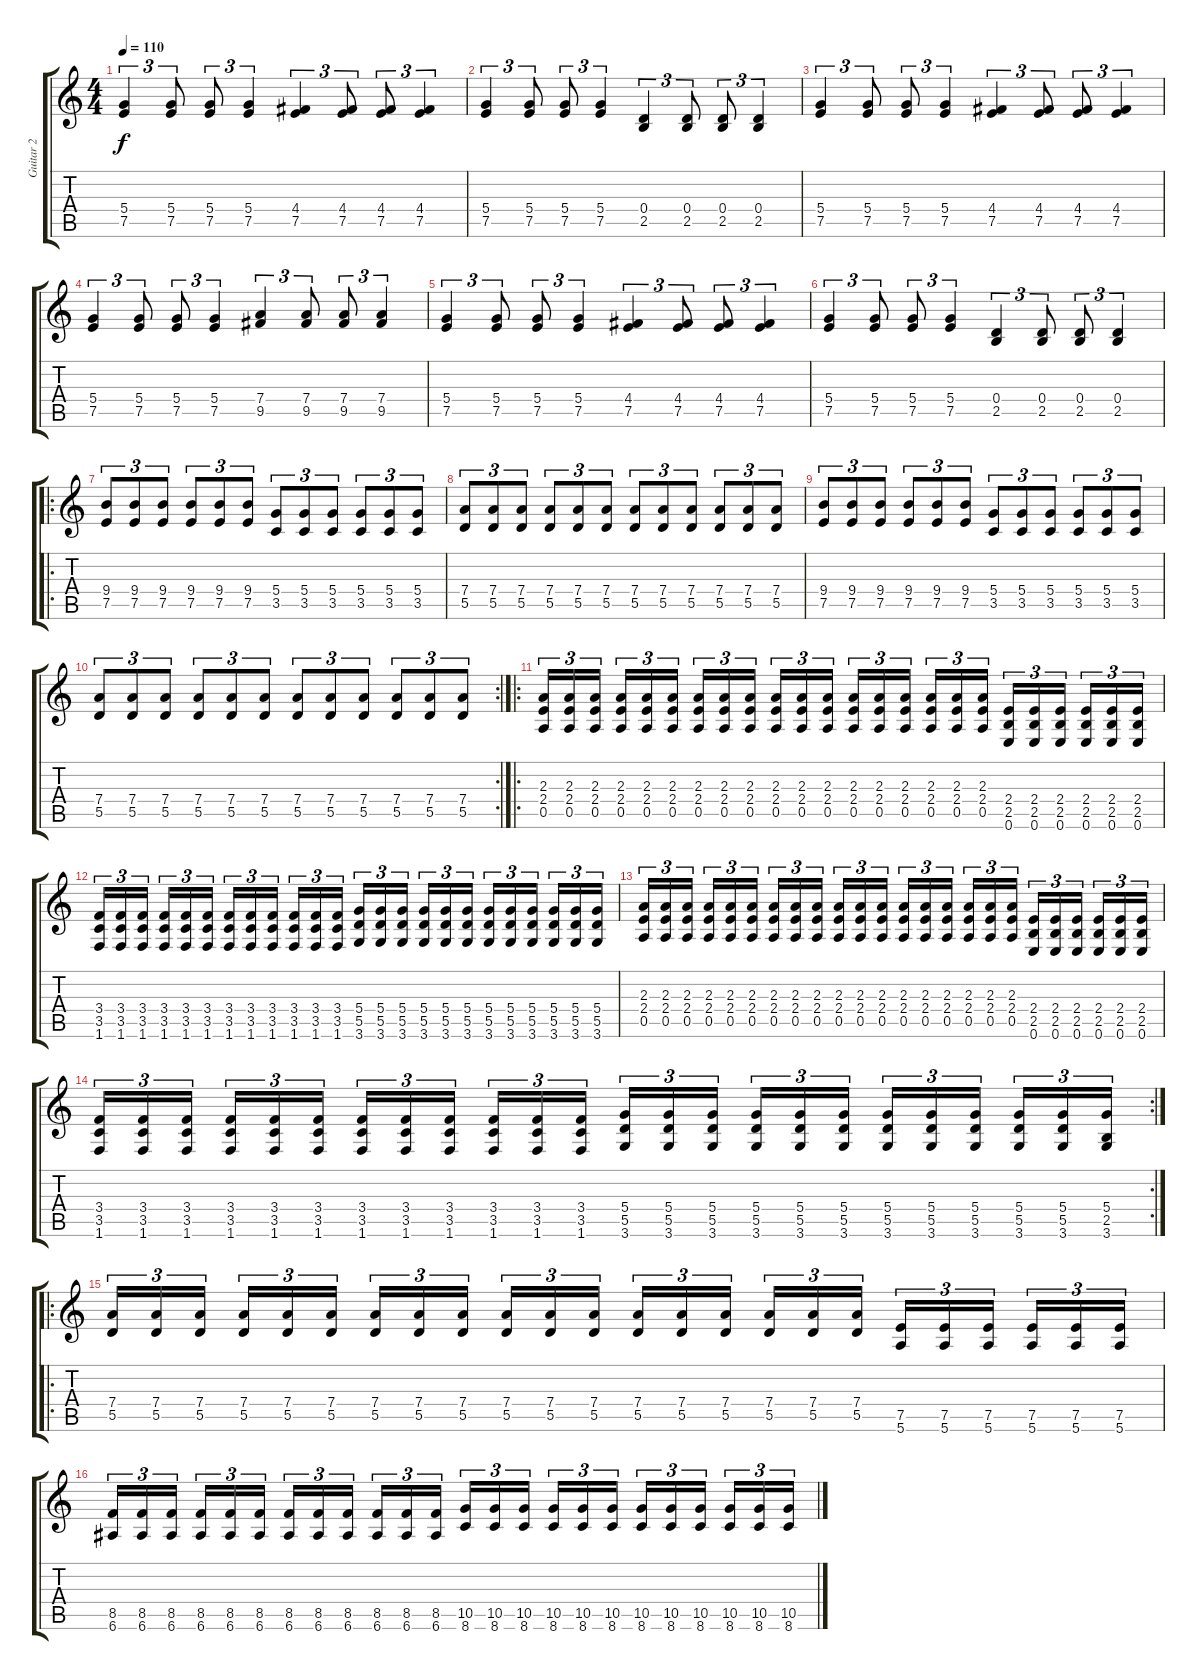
\track ("Guitar 2" "Guitar 2") {instrument distortionguitar}
\staff {score tabs}
\tuning (E4 B3 G3 D3 A2 E2) {hide}
\ts (4 4)
\tempo 110
\clef g2
\ks c
(5.4 7.5).4{tu (3 2) dy f} (5.4 7.5).8{tu (3 2)} (5.4 7.5).8{tu (3 2)} (5.4 7.5).4{tu (3 2)} (4.4 7.5).4{tu (3 2)} (4.4 7.5).8{tu (3 2)} (4.4 7.5).8{tu (3 2)} (4.4 7.5).4{tu (3 2)} |
(5.4 7.5).4{tu (3 2)} (5.4 7.5).8{tu (3 2)} (5.4 7.5).8{tu (3 2)} (5.4 7.5).4{tu (3 2)} (0.4 2.5).4{tu (3 2)} (0.4 2.5).8{tu (3 2)} (0.4 2.5).8{tu (3 2)} (0.4 2.5).4{tu (3 2)} |
(5.4 7.5).4{tu (3 2)} (5.4 7.5).8{tu (3 2)} (5.4 7.5).8{tu (3 2)} (5.4 7.5).4{tu (3 2)} (4.4 7.5).4{tu (3 2)} (4.4 7.5).8{tu (3 2)} (4.4 7.5).8{tu (3 2)} (4.4 7.5).4{tu (3 2)} |
(5.4 7.5).4{tu (3 2)} (5.4 7.5).8{tu (3 2)} (5.4 7.5).8{tu (3 2)} (5.4 7.5).4{tu (3 2)} (7.4 9.5).4{tu (3 2)} (7.4 9.5).8{tu (3 2)} (7.4 9.5).8{tu (3 2)} (7.4 9.5).4{tu (3 2)} |
(5.4 7.5).4{tu (3 2)} (5.4 7.5).8{tu (3 2)} (5.4 7.5).8{tu (3 2)} (5.4 7.5).4{tu (3 2)} (4.4 7.5).4{tu (3 2)} (4.4 7.5).8{tu (3 2)} (4.4 7.5).8{tu (3 2)} (4.4 7.5).4{tu (3 2)} |
(5.4 7.5).4{tu (3 2)} (5.4 7.5).8{tu (3 2)} (5.4 7.5).8{tu (3 2)} (5.4 7.5).4{tu (3 2)} (0.4 2.5).4{tu (3 2)} (0.4 2.5).8{tu (3 2)} (0.4 2.5).8{tu (3 2)} (0.4 2.5).4{tu (3 2)} |
\ro
(9.4 7.5).8{tu (3 2)} (9.4 7.5).8{tu (3 2)} (9.4 7.5).8{tu (3 2)} (9.4 7.5).8{tu (3 2)} (9.4 7.5).8{tu (3 2)} (9.4 7.5).8{tu (3 2)} (5.4 3.5).8{tu (3 2)} (5.4 3.5).8{tu (3 2)} (5.4 3.5).8{tu (3 2)} (5.4 3.5).8{tu (3 2)} (5.4 3.5).8{tu (3 2)} (5.4 3.5).8{tu (3 2)} |
(7.4 5.5).8{tu (3 2)} (7.4 5.5).8{tu (3 2)} (7.4 5.5).8{tu (3 2)} (7.4 5.5).8{tu (3 2)} (7.4 5.5).8{tu (3 2)} (7.4 5.5).8{tu (3 2)} (7.4 5.5).8{tu (3 2)} (7.4 5.5).8{tu (3 2)} (7.4 5.5).8{tu (3 2)} (7.4 5.5).8{tu (3 2)} (7.4 5.5).8{tu (3 2)} (7.4 5.5).8{tu (3 2)} |
(9.4 7.5).8{tu (3 2)} (9.4 7.5).8{tu (3 2)} (9.4 7.5).8{tu (3 2)} (9.4 7.5).8{tu (3 2)} (9.4 7.5).8{tu (3 2)} (9.4 7.5).8{tu (3 2)} (5.4 3.5).8{tu (3 2)} (5.4 3.5).8{tu (3 2)} (5.4 3.5).8{tu (3 2)} (5.4 3.5).8{tu (3 2)} (5.4 3.5).8{tu (3 2)} (5.4 3.5).8{tu (3 2)} |
\rc 2
(7.4 5.5).8{tu (3 2)} (7.4 5.5).8{tu (3 2)} (7.4 5.5).8{tu (3 2)} (7.4 5.5).8{tu (3 2)} (7.4 5.5).8{tu (3 2)} (7.4 5.5).8{tu (3 2)} (7.4 5.5).8{tu (3 2)} (7.4 5.5).8{tu (3 2)} (7.4 5.5).8{tu (3 2)} (7.4 5.5).8{tu (3 2)} (7.4 5.5).8{tu (3 2)} (7.4 5.5).8{tu (3 2)} |
\ro
(2.3 2.4 0.5).16{tu (3 2)} (2.3 2.4 0.5).16{tu (3 2)} (2.3 2.4 0.5).16{tu (3 2)} (2.3 2.4 0.5).16{tu (3 2)} (2.3 2.4 0.5).16{tu (3 2)} (2.3 2.4 0.5).16{tu (3 2)} (2.3 2.4 0.5).16{tu (3 2)} (2.3 2.4 0.5).16{tu (3 2)} (2.3 2.4 0.5).16{tu (3 2)} (2.3 2.4 0.5).16{tu (3 2)} (2.3 2.4 0.5).16{tu (3 2)} (2.3 2.4 0.5).16{tu (3 2)} (2.3 2.4 0.5).16{tu (3 2)} (2.3 2.4 0.5).16{tu (3 2)} (2.3 2.4 0.5).16{tu (3 2)} (2.3 2.4 0.5).16{tu (3 2)} (2.3 2.4 0.5).16{tu (3 2)} (2.3 2.4 0.5).16{tu (3 2)} (2.4 2.5 0.6).16{tu (3 2)} (2.4 2.5 0.6).16{tu (3 2)} (2.4 2.5 0.6).16{tu (3 2)} (2.4 2.5 0.6).16{tu (3 2)} (2.4 2.5 0.6).16{tu (3 2)} (2.4 2.5 0.6).16{tu (3 2)} |
(3.4 3.5 1.6).16{tu (3 2)} (3.4 3.5 1.6).16{tu (3 2)} (3.4 3.5 1.6).16{tu (3 2)} (3.4 3.5 1.6).16{tu (3 2)} (3.4 3.5 1.6).16{tu (3 2)} (3.4 3.5 1.6).16{tu (3 2)} (3.4 3.5 1.6).16{tu (3 2)} (3.4 3.5 1.6).16{tu (3 2)} (3.4 3.5 1.6).16{tu (3 2)} (3.4 3.5 1.6).16{tu (3 2)} (3.4 3.5 1.6).16{tu (3 2)} (3.4 3.5 1.6).16{tu (3 2)} (5.4 5.5 3.6).16{tu (3 2)} (5.4 5.5 3.6).16{tu (3 2)} (5.4 5.5 3.6).16{tu (3 2)} (5.4 5.5 3.6).16{tu (3 2)} (5.4 5.5 3.6).16{tu (3 2)} (5.4 5.5 3.6).16{tu (3 2)} (5.4 5.5 3.6).16{tu (3 2)} (5.4 5.5 3.6).16{tu (3 2)} (5.4 5.5 3.6).16{tu (3 2)} (5.4 5.5 3.6).16{tu (3 2)} (5.4 5.5 3.6).16{tu (3 2)} (5.4 5.5 3.6).16{tu (3 2)} |
(2.3 2.4 0.5).16{tu (3 2)} (2.3 2.4 0.5).16{tu (3 2)} (2.3 2.4 0.5).16{tu (3 2)} (2.3 2.4 0.5).16{tu (3 2)} (2.3 2.4 0.5).16{tu (3 2)} (2.3 2.4 0.5).16{tu (3 2)} (2.3 2.4 0.5).16{tu (3 2)} (2.3 2.4 0.5).16{tu (3 2)} (2.3 2.4 0.5).16{tu (3 2)} (2.3 2.4 0.5).16{tu (3 2)} (2.3 2.4 0.5).16{tu (3 2)} (2.3 2.4 0.5).16{tu (3 2)} (2.3 2.4 0.5).16{tu (3 2)} (2.3 2.4 0.5).16{tu (3 2)} (2.3 2.4 0.5).16{tu (3 2)} (2.3 2.4 0.5).16{tu (3 2)} (2.3 2.4 0.5).16{tu (3 2)} (2.3 2.4 0.5).16{tu (3 2)} (2.4 2.5 0.6).16{tu (3 2)} (2.4 2.5 0.6).16{tu (3 2)} (2.4 2.5 0.6).16{tu (3 2)} (2.4 2.5 0.6).16{tu (3 2)} (2.4 2.5 0.6).16{tu (3 2)} (2.4 2.5 0.6).16{tu (3 2)} |
\rc 2
(3.4 3.5 1.6).16{tu (3 2)} (3.4 3.5 1.6).16{tu (3 2)} (3.4 3.5 1.6).16{tu (3 2)} (3.4 3.5 1.6).16{tu (3 2)} (3.4 3.5 1.6).16{tu (3 2)} (3.4 3.5 1.6).16{tu (3 2)} (3.4 3.5 1.6).16{tu (3 2)} (3.4 3.5 1.6).16{tu (3 2)} (3.4 3.5 1.6).16{tu (3 2)} (3.4 3.5 1.6).16{tu (3 2)} (3.4 3.5 1.6).16{tu (3 2)} (3.4 3.5 1.6).16{tu (3 2)} (5.4 5.5 3.6).16{tu (3 2)} (5.4 5.5 3.6).16{tu (3 2)} (5.4 5.5 3.6).16{tu (3 2)} (5.4 5.5 3.6).16{tu (3 2)} (5.4 5.5 3.6).16{tu (3 2)} (5.4 5.5 3.6).16{tu (3 2)} (5.4 5.5 3.6).16{tu (3 2)} (5.4 5.5 3.6).16{tu (3 2)} (5.4 5.5 3.6).16{tu (3 2)} (5.4 5.5 3.6).16{tu (3 2)} (5.4 5.5 3.6).16{tu (3 2)} (5.4 2.5 3.6).16{tu (3 2)} |
\ro
(7.4 5.5).16{tu (3 2)} (7.4 5.5).16{tu (3 2)} (7.4 5.5).16{tu (3 2)} (7.4 5.5).16{tu (3 2)} (7.4 5.5).16{tu (3 2)} (7.4 5.5).16{tu (3 2)} (7.4 5.5).16{tu (3 2)} (7.4 5.5).16{tu (3 2)} (7.4 5.5).16{tu (3 2)} (7.4 5.5).16{tu (3 2)} (7.4 5.5).16{tu (3 2)} (7.4 5.5).16{tu (3 2)} (7.4 5.5).16{tu (3 2)} (7.4 5.5).16{tu (3 2)} (7.4 5.5).16{tu (3 2)} (7.4 5.5).16{tu (3 2)} (7.4 5.5).16{tu (3 2)} (7.4 5.5).16{tu (3 2)} (7.5 5.6).16{tu (3 2)} (7.5 5.6).16{tu (3 2)} (7.5 5.6).16{tu (3 2)} (7.5 5.6).16{tu (3 2)} (7.5 5.6).16{tu (3 2)} (7.5 5.6).16{tu (3 2)} |
(8.5 6.6).16{tu (3 2)} (8.5 6.6).16{tu (3 2)} (8.5 6.6).16{tu (3 2)} (8.5 6.6).16{tu (3 2)} (8.5 6.6).16{tu (3 2)} (8.5 6.6).16{tu (3 2)} (8.5 6.6).16{tu (3 2)} (8.5 6.6).16{tu (3 2)} (8.5 6.6).16{tu (3 2)} (8.5 6.6).16{tu (3 2)} (8.5 6.6).16{tu (3 2)} (8.5 6.6).16{tu (3 2)} (10.5 8.6).16{tu (3 2)} (10.5 8.6).16{tu (3 2)} (10.5 8.6).16{tu (3 2)} (10.5 8.6).16{tu (3 2)} (10.5 8.6).16{tu (3 2)} (10.5 8.6).16{tu (3 2)} (10.5 8.6).16{tu (3 2)} (10.5 8.6).16{tu (3 2)} (10.5 8.6).16{tu (3 2)} (10.5 8.6).16{tu (3 2)} (10.5 8.6).16{tu (3 2)} (10.5 8.6).16{tu (3 2)}
